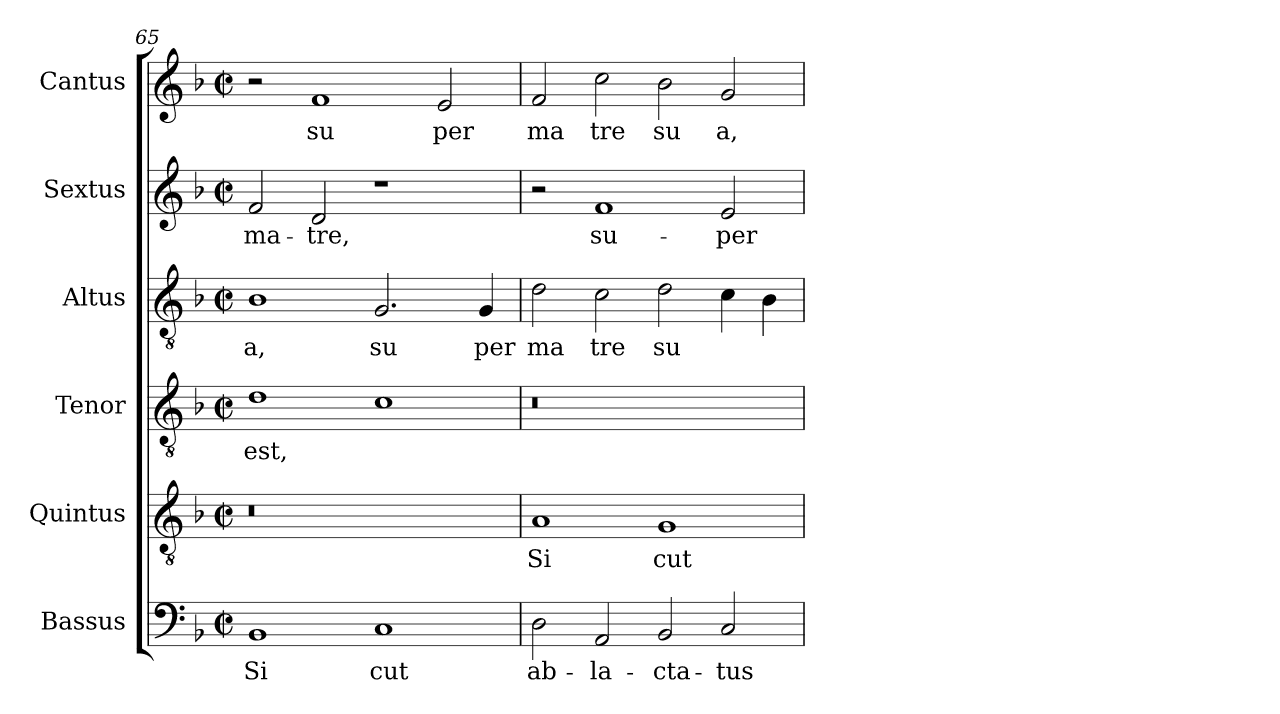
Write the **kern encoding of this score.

**kern	**text	**kern	**text	**kern	**text	**kern	**text	**kern	**text	**kern	**text
*part6	*part6	*part5	*part5	*part4	*part4	*part3	*part3	*part2	*part2	*part1	*part1
*staff6	*staff6	*staff5	*staff5	*staff4	*staff4	*staff3	*staff3	*staff2	*staff2	*staff1	*staff1
*I"Bassus	*	*I"Quintus	*	*I"Tenor	*	*I"Altus	*	*I"Sextus	*	*I"Cantus	*
*clefF4	*	*clefGv2	*	*clefGv2	*	*clefGv2	*	*clefG2	*	*clefG2	*
*k[b-]	*	*k[b-]	*	*k[b-]	*	*k[b-]	*	*k[b-]	*	*k[b-]	*
*F:	*	*F:	*	*F:	*	*F:	*	*F:	*	*F:	*
*M2/2	*	*M2/2	*	*M2/2	*	*M2/2	*	*M2/2	*	*M2/2	*
*met(c|)	*	*met(c|)	*	*met(c|)	*	*met(c|)	*	*met(c|)	*	*met(c|)	*
=65	=65	=65	=65	=65	=65	=65	=65	=65	=65	=65	=65
!	!LO:LY:b:cj	!	!	!	!LO:LY:b:cj	!	!LO:LY:b:cj	!	!LO:LY:b:cj	!	!
1BB-	Si	0r	.	1d	est,	1B-	a,	2f/	ma-	2r	.
!	!	!	!	!	!	!	!	!	!LO:LY:b:cj	!	!LO:LY:b:cj
.	.	.	.	.	.	.	.	2d/	-tre,	1f	su
!	!LO:LY:b:cj	!	!	!	!	!	!LO:LY:b:cj	!	!	!	!
1C	cut	.	.	1c	.	2.G/	su	1r	.	.	.
!	!	!	!	!	!	!	!	!	!	!	!LO:LY:b:cj
.	.	.	.	.	.	.	.	.	.	2e/	per
!	!	!	!	!	!	!	!LO:LY:b:cj	!	!	!	!
.	.	.	.	.	.	4G/	per	.	.	.	.
!!LO:PB:g=z
=66	=66	=66	=66	=66	=66	=66	=66	=66	=66	=66	=66
!	!LO:LY:b:cj	!	!LO:LY:b:cj	!	!	!	!LO:LY:b:cj	!	!	!	!LO:LY:b:cj
2D\	ab-	1A	Si	0r	.	2d\	ma	2r	.	2f/	ma
!	!LO:LY:b:cj	!	!	!	!	!	!LO:LY:b:cj	!	!LO:LY:b:cj	!	!LO:LY:b:cj
2AA/	-la-	.	.	.	.	2c\	tre	1f	su-	2cc\	tre
!	!LO:LY:b:cj	!	!LO:LY:b:cj	!	!	!	!LO:LY:b:cj	!	!	!	!LO:LY:b:cj
2BB-/	-cta-	1G	cut	.	.	2d\	su	.	.	2b-\	su
!	!LO:LY:b:cj	!	!	!	!	!	!	!	!LO:LY:b:cj	!	!LO:LY:b:cj
2C/	-tus	.	.	.	.	4c\	.	2e/	-per	2g/	a,
.	.	.	.	.	.	4B-\	.	.	.	.	.
=	=	=	=	=	=	=	=	=	=	=	=
*-	*-	*-	*-	*-	*-	*-	*-	*-	*-	*-	*-
